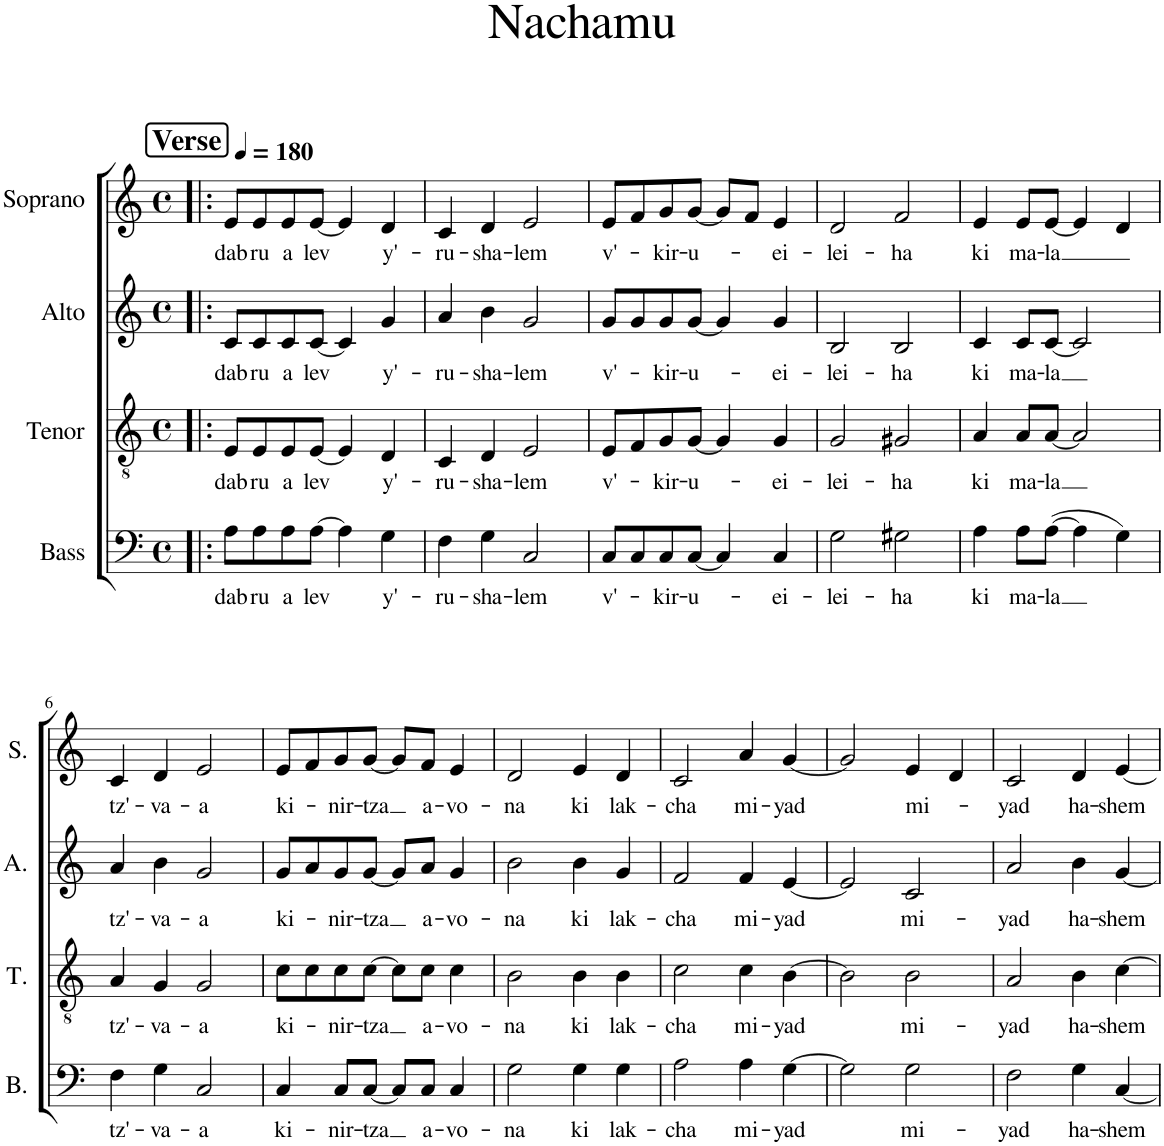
**kern	**text	**kern	**text	**kern	**text	**kern	**text
*part4	*part4	*part3	*part3	*part2	*part2	*part1	*part1
*staff4	*staff4	*staff3	*staff3	*staff2	*staff2	*staff1	*staff1
*I"Bass	*	*I"Tenor	*	*I"Alto	*	*I"Soprano	*
*I'B.	*	*I'T.	*	*I'A.	*	*I'S.	*
*clefF4	*	*clefGv2	*	*clefG2	*	*clefG2	*
*k[]	*	*k[]	*	*k[]	*	*k[]	*
*M4/4	*	*M4/4	*	*M4/4	*	*M4/4	*
*met(c)	*	*met(c)	*	*met(c)	*	*met(c)	*
*MM180	*	*MM180	*	*MM180	*	*MM180	*
!!LO:REH:place=s1:a:B:cj:fs=14:t=Verse
=1!|:	=1!|:	=1!|:	=1!|:	=1!|:	=1!|:	=1!|:	=1!|:
!	!LO:LY:b	!	!LO:LY:b	!	!LO:LY:b	!	!LO:LY:b
8A\L	dab-	8E/L	dab-	8c/L	dab-	8e/L	dab-
!	!LO:LY:b	!	!LO:LY:b	!	!LO:LY:b	!	!LO:LY:b
8A\	-ru	8E/	-ru	8c/	-ru	8e/	-ru
!	!LO:LY:b	!	!LO:LY:b	!	!LO:LY:b	!	!LO:LY:b
8A\	a	8E/	a	8c/	a	8e/	a
!	!LO:LY:b	!	!LO:LY:b	!	!LO:LY:b	!	!LO:LY:b
[8A\J	lev	[8E/J	lev	[8c/J	lev	[8e/J	lev
4A\]	.	4E/]	.	4c/]	.	4e/]	.
!	!LO:LY:b	!	!LO:LY:b	!	!LO:LY:b	!	!LO:LY:b
4G\	y'-	4D/	y'-	4g/	y'-	4d/	y'-
=2	=2	=2	=2	=2	=2	=2	=2
!	!LO:LY:b	!	!LO:LY:b	!	!LO:LY:b	!	!LO:LY:b
4F\	-ru-	4C/	-ru-	4a/	-ru-	4c/	-ru-
!	!LO:LY:b	!	!LO:LY:b	!	!LO:LY:b	!	!LO:LY:b
4G\	-sha-	4D/	-sha-	4b\	-sha-	4d/	-sha-
!	!LO:LY:b	!	!LO:LY:b	!	!LO:LY:b	!	!LO:LY:b
2C/	-lem	2E/	-lem	2g/	-lem	2e/	-lem
=3	=3	=3	=3	=3	=3	=3	=3
!	!LO:LY:b	!	!LO:LY:b	!	!LO:LY:b	!	!LO:LY:b
8C/L	v'-	8E/L	v'-	8g/L	v'-	8e/L	v'-
8C/	.	8F/	.	8g/	.	8f/	.
!	!LO:LY:b	!	!LO:LY:b	!	!LO:LY:b	!	!LO:LY:b
8C/	-kir-	8G/	-kir-	8g/	-kir-	8g/	-kir-
!	!LO:LY:b	!	!LO:LY:b	!	!LO:LY:b	!	!LO:LY:b
[8C/J	-u-	[8G/J	-u-	[8g/J	-u-	[8g/J	-u-
4C/]	.	4G/]	.	4g/]	.	8g/L]	.
.	.	.	.	.	.	8f/J	.
!	!LO:LY:b	!	!LO:LY:b	!	!LO:LY:b	!	!LO:LY:b
4C/	-ei-	4G/	-ei-	4g/	-ei-	4e/	-ei-
=4	=4	=4	=4	=4	=4	=4	=4
!	!LO:LY:b	!	!LO:LY:b	!	!LO:LY:b	!	!LO:LY:b
2G\	-lei-	2G/	-lei-	2B/	-lei-	2d/	-lei-
!	!LO:LY:b	!	!LO:LY:b	!	!LO:LY:b	!	!LO:LY:b
2G#X\	-ha	2G#X/	-ha	2B/	-ha	2f/	-ha
=5	=5	=5	=5	=5	=5	=5	=5
!	!LO:LY:b	!	!LO:LY:b	!	!LO:LY:b	!	!LO:LY:b
4A\	ki	4A/	ki	4c/	ki	4e/	ki
!	!LO:LY:b	!	!LO:LY:b	!	!LO:LY:b	!	!LO:LY:b
8A\L	ma-	8A/L	ma-	8c/L	ma-	8e/L	ma-
!	!LO:LY:b	!	!LO:LY:b	!	!LO:LY:b	!	!LO:LY:b
([8A\J	-la	[8A/J	-la	[8c/J	-la	[8e/J	-la
4A\]	.	2A/]	.	2c/]	.	4e/]	.
4G\)	.	.	.	.	.	4d/	.
!!LO:LB:g=z
=6	=6	=6	=6	=6	=6	=6	=6
!	!LO:LY:b	!	!LO:LY:b	!	!LO:LY:b	!	!LO:LY:b
4F\	tz'-	4A/	tz'-	4a/	tz'-	4c/	tz'-
!	!LO:LY:b	!	!LO:LY:b	!	!LO:LY:b	!	!LO:LY:b
4G\	-va-	4G/	-va-	4b\	-va-	4d/	-va-
!	!LO:LY:b	!	!LO:LY:b	!	!LO:LY:b	!	!LO:LY:b
2C/	-a	2G/	-a	2g/	-a	2e/	-a
=7	=7	=7	=7	=7	=7	=7	=7
!	!LO:LY:b	!	!LO:LY:b	!	!LO:LY:b	!	!LO:LY:b
4C/	ki-	8c\L	ki-	8g/L	ki-	8e/L	ki-
.	.	8c\	.	8a/	.	8f/	.
!	!LO:LY:b	!	!LO:LY:b	!	!LO:LY:b	!	!LO:LY:b
8C/L	-nir-	8c\	-nir-	8g/	-nir-	8g/	-nir-
!	!LO:LY:b	!	!LO:LY:b	!	!LO:LY:b	!	!LO:LY:b
[8C/J	-tza	[8c\J	-tza	[8g/J	-tza	[8g/J	-tza
8C/L]	.	8c\L]	.	8g/L]	.	8g/L]	.
!	!LO:LY:b	!	!LO:LY:b	!	!LO:LY:b	!	!LO:LY:b
8C/J	a-	8c\J	a-	8a/J	a-	8f/J	a-
!	!LO:LY:b	!	!LO:LY:b	!	!LO:LY:b	!	!LO:LY:b
4C/	-vo-	4c\	-vo-	4g/	-vo-	4e/	-vo-
=8	=8	=8	=8	=8	=8	=8	=8
!	!LO:LY:b	!	!LO:LY:b	!	!LO:LY:b	!	!LO:LY:b
2G\	-na	2B\	-na	2b\	-na	2d/	-na
!	!LO:LY:b	!	!LO:LY:b	!	!LO:LY:b	!	!LO:LY:b
4G\	ki	4B\	ki	4b\	ki	4e/	ki
!	!LO:LY:b	!	!LO:LY:b	!	!LO:LY:b	!	!LO:LY:b
4G\	lak-	4B\	lak-	4g/	lak-	4d/	lak-
=9	=9	=9	=9	=9	=9	=9	=9
!	!LO:LY:b	!	!LO:LY:b	!	!LO:LY:b	!	!LO:LY:b
2A\	-cha	2c\	-cha	2f/	-cha	2c/	-cha
!	!LO:LY:b	!	!LO:LY:b	!	!LO:LY:b	!	!LO:LY:b
4A\	mi-	4c\	mi-	4f/	mi-	4a/	mi-
!	!LO:LY:b	!	!LO:LY:b	!	!LO:LY:b	!	!LO:LY:b
[4G\	-yad	[4B\	-yad	[4e/	-yad	[4g/	-yad
=10	=10	=10	=10	=10	=10	=10	=10
2G\]	.	2B\]	.	2e/]	.	2g/]	.
!	!LO:LY:b	!	!LO:LY:b	!	!LO:LY:b	!	!LO:LY:b
2G\	mi-	2B\	mi-	2c/	mi-	4e/	mi-
.	.	.	.	.	.	4d/	.
=11	=11	=11	=11	=11	=11	=11	=11
!	!LO:LY:b	!	!LO:LY:b	!	!LO:LY:b	!	!LO:LY:b
2F\	-yad	2A/	-yad	2a/	-yad	2c/	-yad
!	!LO:LY:b	!	!LO:LY:b	!	!LO:LY:b	!	!LO:LY:b
4G\	ha-	4B\	ha-	4b\	ha-	4d/	ha-
!	!LO:LY:b	!	!LO:LY:b	!	!LO:LY:b	!	!LO:LY:b
[4C/	-shem	[4c\	-shem	[4g/	-shem	[4e/	-shem
=	=	=	=	=	=	=	=
*-	*-	*-	*-	*-	*-	*-	*-
